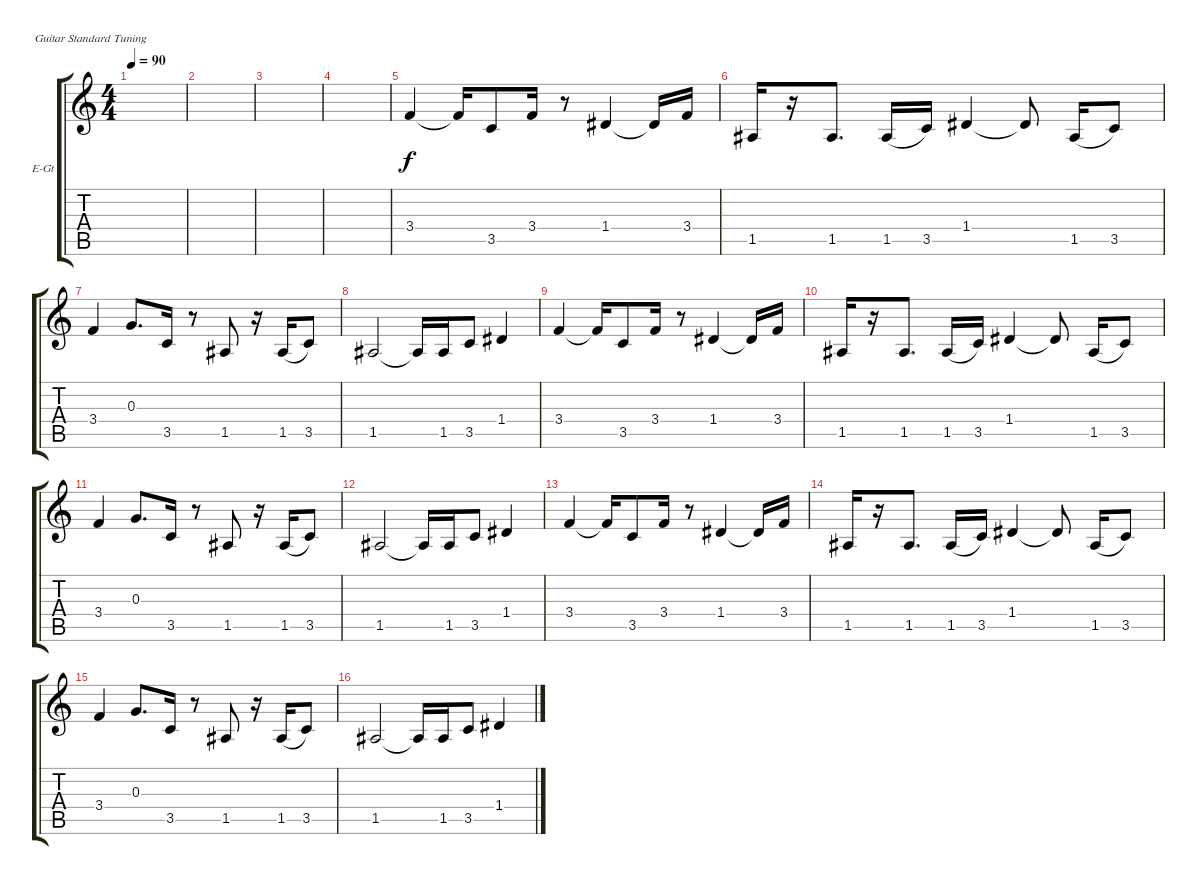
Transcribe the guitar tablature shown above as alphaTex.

\defaultSystemsLayout 4
\bracketExtendMode groupsimilarinstruments
\firstSystemTrackNameOrientation horizontal
\otherSystemsTrackNameOrientation horizontal
\track ("Electric Guitar" "E-Gt") {instrument electricguitarclean}
\staff {score tabs}
\tuning (E4 B3 G3 D3 A2 E2)
\ts (4 4)
\tempo 90
\clef g2
\ks c
|
|
|
|
3.4.4 3.4{t}.16 3.5.8 3.4.16 r.8 1.4.4 1.4{t}.16 3.4.16 |
1.5.16 r.16 1.5.8{d} 1.5.16{legatoorigin} 3.5.16 1.4.4 1.4{t}.8 1.5.16{legatoorigin} 3.5.8 |
3.4.4 0.3.8{d} 3.5.16 r.8 1.5.8 r.16 1.5.16{legatoorigin} 3.5.8 |
1.5.2 1.5{t}.16 1.5.16 3.5.8 1.4.4 |
3.4.4 3.4{t}.16 3.5.8 3.4.16 r.8 1.4.4 1.4{t}.16 3.4.16 |
1.5.16 r.16 1.5.8{d} 1.5.16{legatoorigin} 3.5.16 1.4.4 1.4{t}.8 1.5.16{legatoorigin} 3.5.8 |
3.4.4 0.3.8{d} 3.5.16 r.8 1.5.8 r.16 1.5.16{legatoorigin} 3.5.8 |
1.5.2 1.5{t}.16 1.5.16 3.5.8 1.4.4 |
3.4.4 3.4{t}.16 3.5.8 3.4.16 r.8 1.4.4 1.4{t}.16 3.4.16 |
1.5.16 r.16 1.5.8{d} 1.5.16{legatoorigin} 3.5.16 1.4.4 1.4{t}.8 1.5.16{legatoorigin} 3.5.8 |
3.4.4 0.3.8{d} 3.5.16 r.8 1.5.8 r.16 1.5.16{legatoorigin} 3.5.8 |
1.5.2 1.5{t}.16 1.5.16 3.5.8 1.4.4
